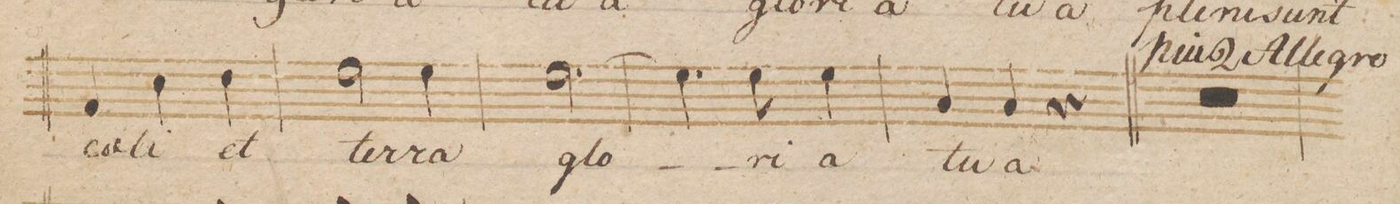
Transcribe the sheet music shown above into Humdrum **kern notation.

**kern	**text	**dynam
*I"Basso.	*	*
*clefF4	*	*
*k[b-]	*	*
*met(c)	*	*
*M3/4	*	*
4AA/	coe-	.
4E\	-li	.
4F\	et	.
=29	=29	=29
2G\	ter-	.
4G\	-ra	.
=30	=30	=30
[2.G\	glo-	.
=31	=31	=31
4.G\]	.	.
8G\	-ri-	.
4G\	-a	.
=32	=32	=32
4C/	tu-	.
4C/	-a	.
4r	.	.
=33	=33	=33
1.r	.	.
=34	=34	=34
=35	=35	=35
*-	*-	*-
